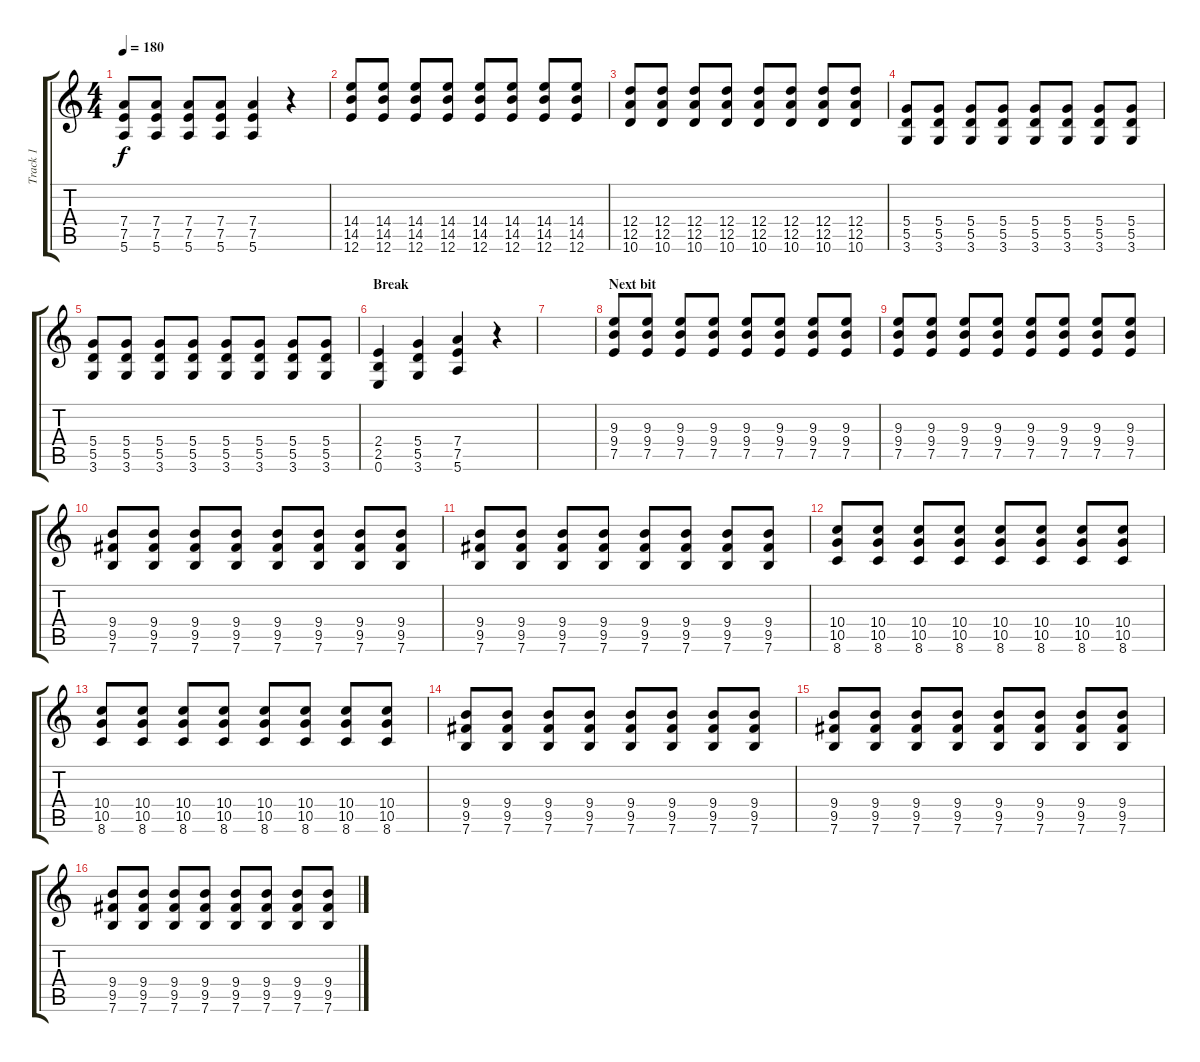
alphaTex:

\track ("Track 1" "Track 1") {instrument electricguitarclean}
\staff {score tabs}
\tuning (E4 B3 G3 D3 A2 E2) {hide}
\ts (4 4)
\tempo 180
\clef g2
\ks c
(7.4 7.5 5.6).8{dy f} (7.4 7.5 5.6).8 (7.4 7.5 5.6).8 (7.4 7.5 5.6).8 (7.4 7.5 5.6).4 r.4 |
(14.4 14.5 12.6).8 (14.4 14.5 12.6).8 (14.4 14.5 12.6).8 (14.4 14.5 12.6).8 (14.4 14.5 12.6).8 (14.4 14.5 12.6).8 (14.4 14.5 12.6).8 (14.4 14.5 12.6).8 |
(12.4 12.5 10.6).8 (12.4 12.5 10.6).8 (12.4 12.5 10.6).8 (12.4 12.5 10.6).8 (12.4 12.5 10.6).8 (12.4 12.5 10.6).8 (12.4 12.5 10.6).8 (12.4 12.5 10.6).8 |
(5.4 5.5 3.6).8 (5.4 5.5 3.6).8 (5.4 5.5 3.6).8 (5.4 5.5 3.6).8 (5.4 5.5 3.6).8 (5.4 5.5 3.6).8 (5.4 5.5 3.6).8 (5.4 5.5 3.6).8 |
(5.4 5.5 3.6).8 (5.4 5.5 3.6).8 (5.4 5.5 3.6).8 (5.4 5.5 3.6).8 (5.4 5.5 3.6).8 (5.4 5.5 3.6).8 (5.4 5.5 3.6).8 (5.4 5.5 3.6).8 |
\section ("" "Break")
(2.4 2.5 0.6).4 (5.4 5.5 3.6).4 (7.4 7.5 5.6).4 r.4 |
|
\section ("" "Next bit")
(9.3 9.4 7.5).8 (9.3 9.4 7.5).8 (9.3 9.4 7.5).8 (9.3 9.4 7.5).8 (9.3 9.4 7.5).8 (9.3 9.4 7.5).8 (9.3 9.4 7.5).8 (9.3 9.4 7.5).8 |
(9.3 9.4 7.5).8 (9.3 9.4 7.5).8 (9.3 9.4 7.5).8 (9.3 9.4 7.5).8 (9.3 9.4 7.5).8 (9.3 9.4 7.5).8 (9.3 9.4 7.5).8 (9.3 9.4 7.5).8 |
(9.4 9.5 7.6).8 (9.4 9.5 7.6).8 (9.4 9.5 7.6).8 (9.4 9.5 7.6).8 (9.4 9.5 7.6).8 (9.4 9.5 7.6).8 (9.4 9.5 7.6).8 (9.4 9.5 7.6).8 |
(9.4 9.5 7.6).8 (9.4 9.5 7.6).8 (9.4 9.5 7.6).8 (9.4 9.5 7.6).8 (9.4 9.5 7.6).8 (9.4 9.5 7.6).8 (9.4 9.5 7.6).8 (9.4 9.5 7.6).8 |
(10.4 10.5 8.6).8 (10.4 10.5 8.6).8 (10.4 10.5 8.6).8 (10.4 10.5 8.6).8 (10.4 10.5 8.6).8 (10.4 10.5 8.6).8 (10.4 10.5 8.6).8 (10.4 10.5 8.6).8 |
(10.4 10.5 8.6).8 (10.4 10.5 8.6).8 (10.4 10.5 8.6).8 (10.4 10.5 8.6).8 (10.4 10.5 8.6).8 (10.4 10.5 8.6).8 (10.4 10.5 8.6).8 (10.4 10.5 8.6).8 |
(9.4 9.5 7.6).8 (9.4 9.5 7.6).8 (9.4 9.5 7.6).8 (9.4 9.5 7.6).8 (9.4 9.5 7.6).8 (9.4 9.5 7.6).8 (9.4 9.5 7.6).8 (9.4 9.5 7.6).8 |
(9.4 9.5 7.6).8 (9.4 9.5 7.6).8 (9.4 9.5 7.6).8 (9.4 9.5 7.6).8 (9.4 9.5 7.6).8 (9.4 9.5 7.6).8 (9.4 9.5 7.6).8 (9.4 9.5 7.6).8 |
(9.4 9.5 7.6).8 (9.4 9.5 7.6).8 (9.4 9.5 7.6).8 (9.4 9.5 7.6).8 (9.4 9.5 7.6).8 (9.4 9.5 7.6).8 (9.4 9.5 7.6).8 (9.4 9.5 7.6).8
